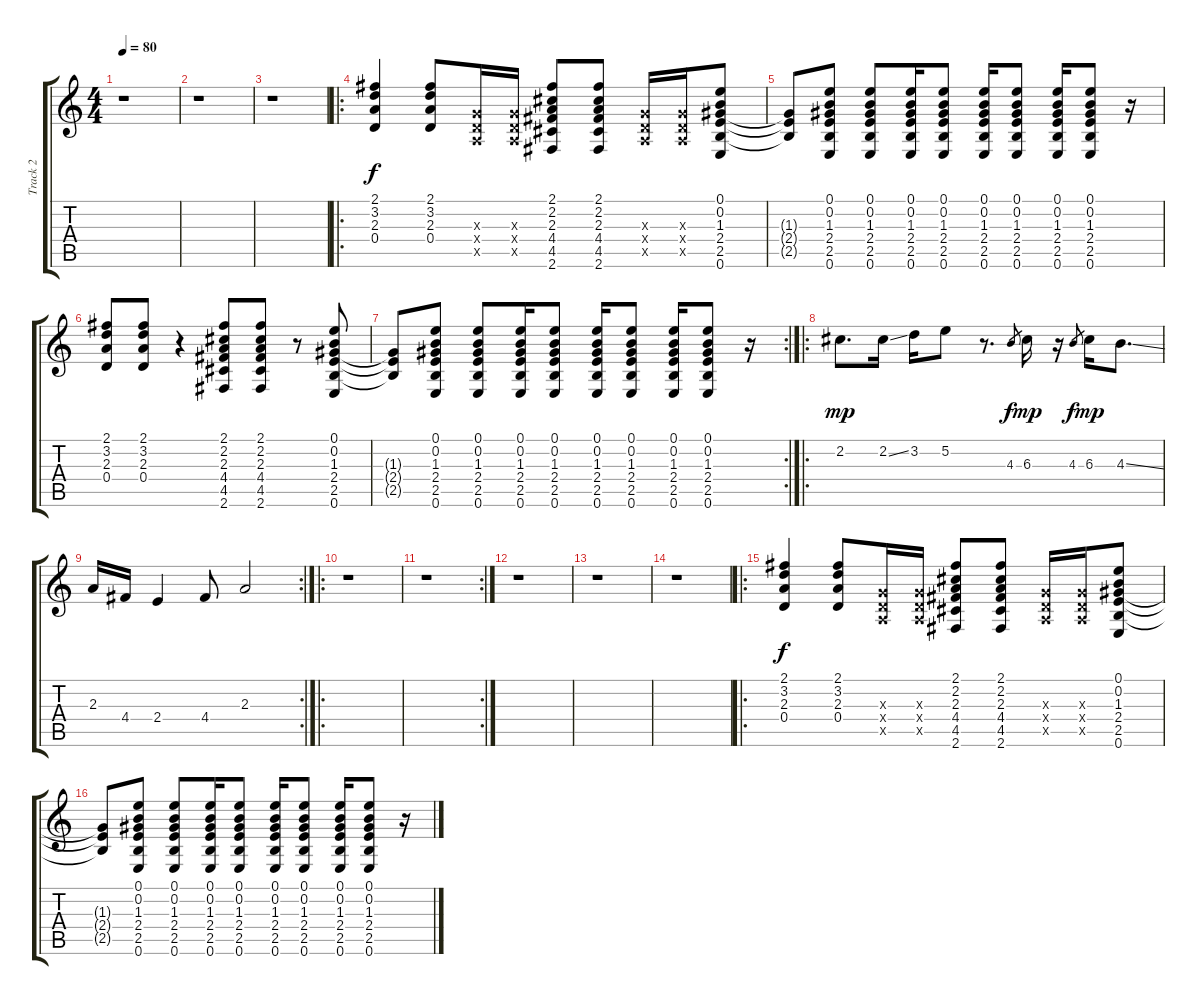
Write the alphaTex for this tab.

\track ("Track 2" "Track 2") {instrument acousticguitarsteel}
\staff {score tabs}
\tuning (E4 B3 G3 D3 A2 E2) {hide}
\ts (4 4)
\tempo 80
\clef g2
\ks c
r.1{dy f} |
r.1 |
r.1 |
\ro
(2.1 3.2 2.3 0.4).4 (2.1 3.2 2.3 0.4).8 (0.3{x} 0.4{x} 0.5{x}).16 (0.3{x} 0.4{x} 0.5{x}).16 (2.1 2.2 2.3 4.4 4.5 2.6).8 (2.1 2.2 2.3 4.4 4.5 2.6).8 (0.3{x} 0.4{x} 0.5{x}).16 (0.3{x} 0.4{x} 0.5{x}).16 (0.1 0.2 1.3 2.4 2.5 0.6).8 |
(1.3{t} 2.4{t} 2.5{t}).8 (0.1 0.2 1.3 2.4 2.5 0.6).8 (0.1 0.2 1.3 2.4 2.5 0.6).8 (0.1 0.2 1.3 2.4 2.5 0.6).16 (0.1 0.2 1.3 2.4 2.5 0.6).8 (0.1 0.2 1.3 2.4 2.5 0.6).16 (0.1 0.2 1.3 2.4 2.5 0.6).8 (0.1 0.2 1.3 2.4 2.5 0.6).16 (0.1 0.2 1.3 2.4 2.5 0.6).8 r.16 |
(2.1 3.2 2.3 0.4).8 (2.1 3.2 2.3 0.4).8 r.4 (2.1 2.2 2.3 4.4 4.5 2.6).8 (2.1 2.2 2.3 4.4 4.5 2.6).8 r.8 (0.1 0.2 1.3 2.4 2.5 0.6).8 |
\rc 2
(1.3{t} 2.4{t} 2.5{t}).8 (0.1 0.2 1.3 2.4 2.5 0.6).8 (0.1 0.2 1.3 2.4 2.5 0.6).8 (0.1 0.2 1.3 2.4 2.5 0.6).16 (0.1 0.2 1.3 2.4 2.5 0.6).8 (0.1 0.2 1.3 2.4 2.5 0.6).16 (0.1 0.2 1.3 2.4 2.5 0.6).8 (0.1 0.2 1.3 2.4 2.5 0.6).16 (0.1 0.2 1.3 2.4 2.5 0.6).8 r.16 |
\ro
2.2.8{d dy mp} 2.2{ss}.16 3.2.16 5.2.8 r.8{d} 4.3.8{gr dy f} 6.3.16{dy mp} r.16 4.3.8{gr dy f} 6.3.16{dy mp} 4.3{ss}.8{d} |
\rc 2
2.3.16 4.4.16 2.4.4 4.4.8 2.3.2 |
\ro
r.1 |
\rc 2
r.1 |
r.1 |
r.1 |
r.1 |
\ro
(2.1 3.2 2.3 0.4).4{dy f} (2.1 3.2 2.3 0.4).8 (0.3{x} 0.4{x} 0.5{x}).16 (0.3{x} 0.4{x} 0.5{x}).16 (2.1 2.2 2.3 4.4 4.5 2.6).8 (2.1 2.2 2.3 4.4 4.5 2.6).8 (0.3{x} 0.4{x} 0.5{x}).16 (0.3{x} 0.4{x} 0.5{x}).16 (0.1 0.2 1.3 2.4 2.5 0.6).8 |
(1.3{t} 2.4{t} 2.5{t}).8 (0.1 0.2 1.3 2.4 2.5 0.6).8 (0.1 0.2 1.3 2.4 2.5 0.6).8 (0.1 0.2 1.3 2.4 2.5 0.6).16 (0.1 0.2 1.3 2.4 2.5 0.6).8 (0.1 0.2 1.3 2.4 2.5 0.6).16 (0.1 0.2 1.3 2.4 2.5 0.6).8 (0.1 0.2 1.3 2.4 2.5 0.6).16 (0.1 0.2 1.3 2.4 2.5 0.6).8 r.16
